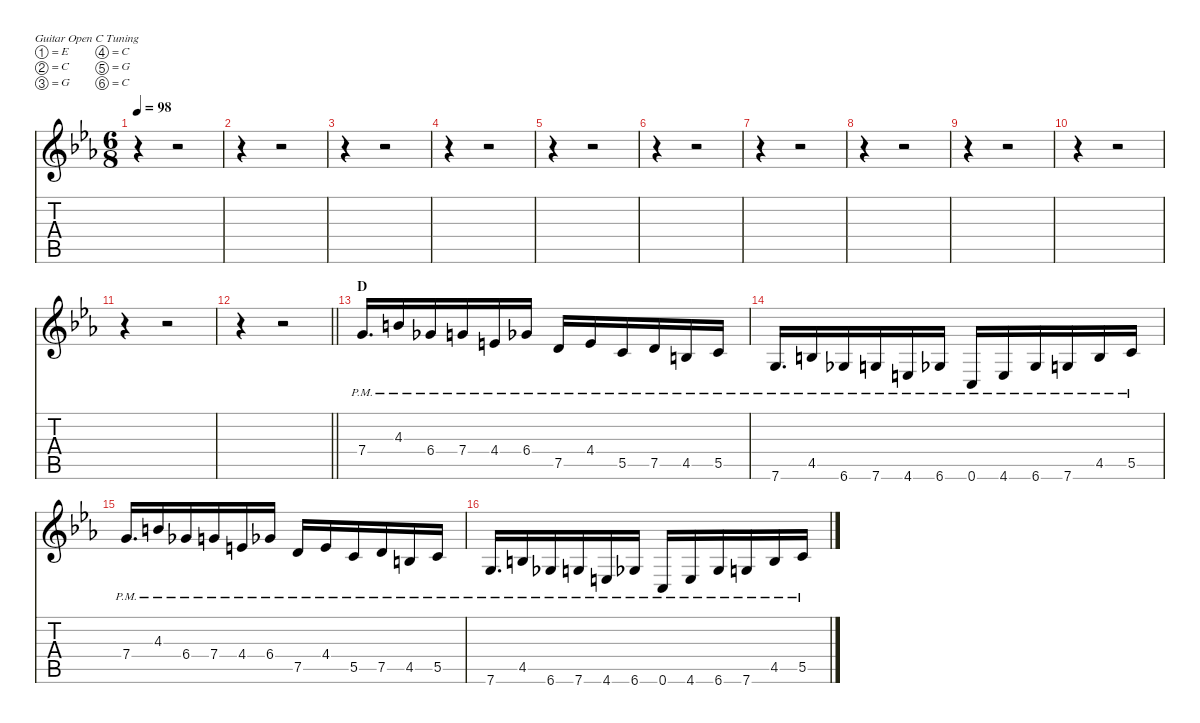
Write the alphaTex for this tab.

\defaultSystemsLayout 4
\hideDynamics
\bracketExtendMode nobrackets
\singleTrackTrackNamePolicy hidden
\multiTrackTrackNamePolicy hidden
\firstSystemTrackNameMode fullname
\firstSystemTrackNameOrientation horizontal
\otherSystemsTrackNameOrientation horizontal
\track ("Delays" "dist.guit.") {instrument distortionguitar}
\staff {score tabs}
\tuning (E4 C4 G3 C3 G2 C2)
\ts (6 8)
\tempo 98
\clef g2
\ks eb
r.4{dy f beam Down} r.2{beam Down} |
r.4{beam Down} r.2{beam Down} |
r.4{beam Down} r.2{beam Down} |
r.4{beam Down} r.2{beam Down} |
r.4{beam Down} r.2{beam Down} |
r.4{beam Down} r.2{beam Down} |
r.4{beam Down} r.2{beam Down} |
r.4{beam Down} r.2{beam Down} |
r.4{beam Down} r.2{beam Down} |
r.4{beam Down} r.2{beam Down} |
r.4{beam Down} r.2{beam Down} |
\barLineRight lightlight
r.4{beam Down} r.2{beam Down} |
\section ("" "D")
7.4{pm acc forcenatural}.16{d beam Up} 4.3{pm acc forcenatural}.16{beam Up} 6.4{pm acc b}.16{beam Up} 7.4{pm acc forcenatural}.16{beam Up} 4.4{pm acc forcenatural}.16{beam Up} 6.4{pm acc b}.16{beam Up} 7.5{pm acc forcenatural}.16{beam Up} 4.4{pm acc forcenatural}.16{beam Up} 5.5{pm acc forcenatural}.16{beam Up} 7.5{pm acc forcenatural}.16{beam Up} 4.5{pm acc forcenatural}.16{beam Up} 5.5{pm acc forcenatural}.16{beam Up} |
7.6{pm acc forcenatural}.16{d beam Up} 4.5{pm acc forcenatural}.16{beam Up} 6.6{pm acc b}.16{beam Up} 7.6{pm acc forcenatural}.16{beam Up} 4.6{pm acc forcenatural}.16{beam Up} 6.6{pm acc b}.16{beam Up} 0.6{pm acc forcenatural}.16{beam Up} 4.6{pm acc forcenatural}.16{beam Up} 6.6{pm acc b}.16{beam Up} 7.6{pm acc forcenatural}.16{beam Up} 4.5{pm acc forcenatural}.16{beam Up} 5.5{pm acc forcenatural}.16{beam Up} |
7.4{pm acc forcenatural}.16{d beam Up} 4.3{pm acc forcenatural}.16{beam Up} 6.4{pm acc b}.16{beam Up} 7.4{pm acc forcenatural}.16{beam Up} 4.4{pm acc forcenatural}.16{beam Up} 6.4{pm acc b}.16{beam Up} 7.5{pm acc forcenatural}.16{beam Up} 4.4{pm acc forcenatural}.16{beam Up} 5.5{pm acc forcenatural}.16{beam Up} 7.5{pm acc forcenatural}.16{beam Up} 4.5{pm acc forcenatural}.16{beam Up} 5.5{pm acc forcenatural}.16{beam Up} |
7.6{pm acc forcenatural}.16{d beam Up} 4.5{pm acc forcenatural}.16{beam Up} 6.6{pm acc b}.16{beam Up} 7.6{pm acc forcenatural}.16{beam Up} 4.6{pm acc forcenatural}.16{beam Up} 6.6{pm acc b}.16{beam Up} 0.6{pm acc forcenatural}.16{beam Up} 4.6{pm acc forcenatural}.16{beam Up} 6.6{pm acc b}.16{beam Up} 7.6{pm acc forcenatural}.16{beam Up} 4.5{pm acc forcenatural}.16{beam Up} 5.5{pm acc forcenatural}.16{beam Up}
